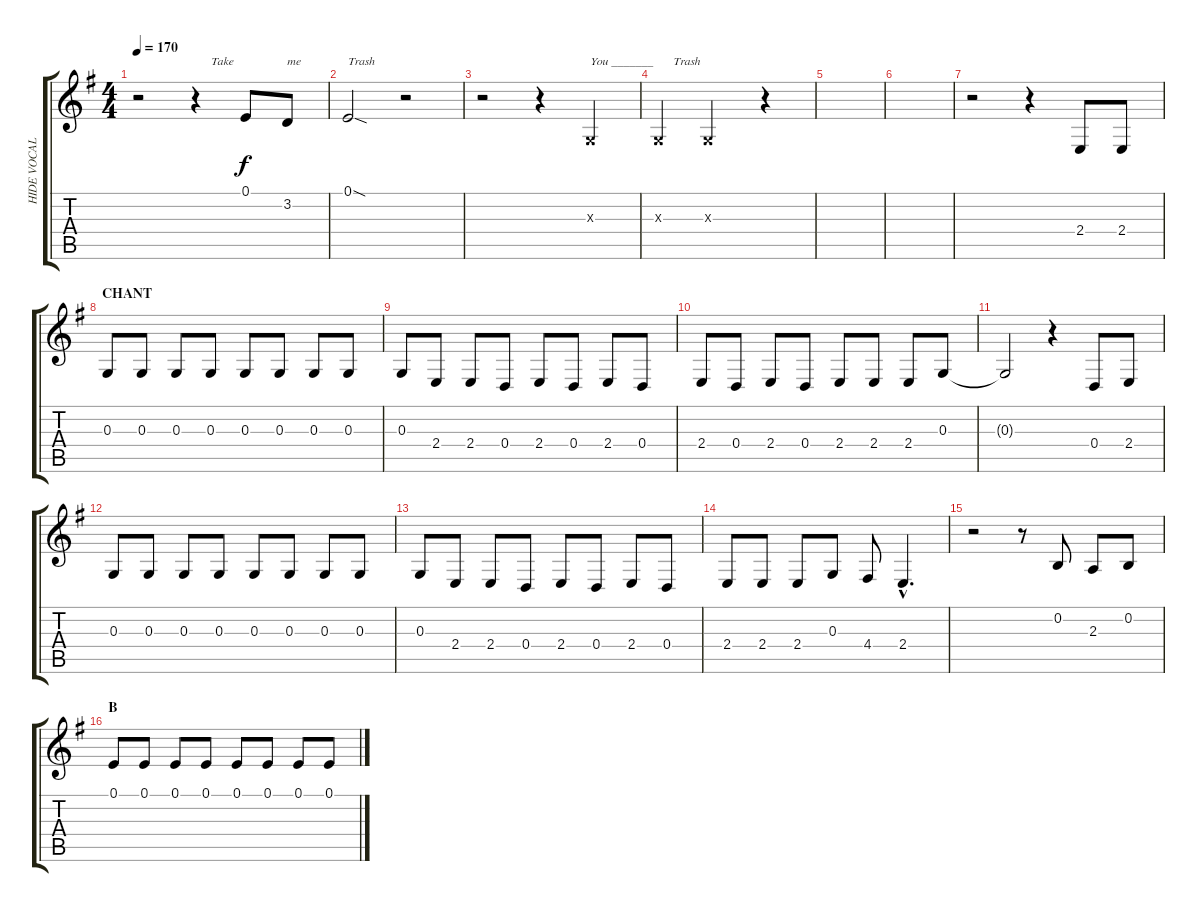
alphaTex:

\track ("HIDE VOCAL" "HIDE VOCAL") {instrument oboe}
\staff {score tabs}
\tuning (E4 B3 G3 D3 A2 E2) {hide}
\ts (4 4)
\tempo 170
\clef g2
\ks eminor
r.2{dy f} r.4{txt "     Take"} 0.1.8 3.2.8{txt "me"} |
0.1{sod}.2{txt "Trash"} r.2 |
r.2 r.4 0.3{x}.4{txt "You _______"} |
0.3{x}.4{txt "     Trash"} 0.3{x}.2 r.4 |
|
|
r.2 r.4 2.4.8 2.4.8 |
\section ("" "CHANT")
0.3.8 0.3.8 0.3.8 0.3.8 0.3.8 0.3.8 0.3.8 0.3.8 |
0.3.8 2.4.8 2.4.8 0.4.8 2.4.8 0.4.8 2.4.8 0.4.8 |
2.4.8 0.4.8 2.4.8 0.4.8 2.4.8 2.4.8 2.4.8 0.3.8 |
0.3{t}.2 r.4 0.4.8 2.4.8 |
0.3.8 0.3.8 0.3.8 0.3.8 0.3.8 0.3.8 0.3.8 0.3.8 |
0.3.8 2.4.8 2.4.8 0.4.8 2.4.8 0.4.8 2.4.8 0.4.8 |
2.4.8 2.4.8 2.4.8 0.3.8 4.4.8 2.4{hac}.4{d} |
r.2 r.8 0.2.8 2.3.8 0.2.8 |
\section ("" "B")
0.1.8 0.1.8 0.1.8 0.1.8 0.1.8 0.1.8 0.1.8 0.1.8
